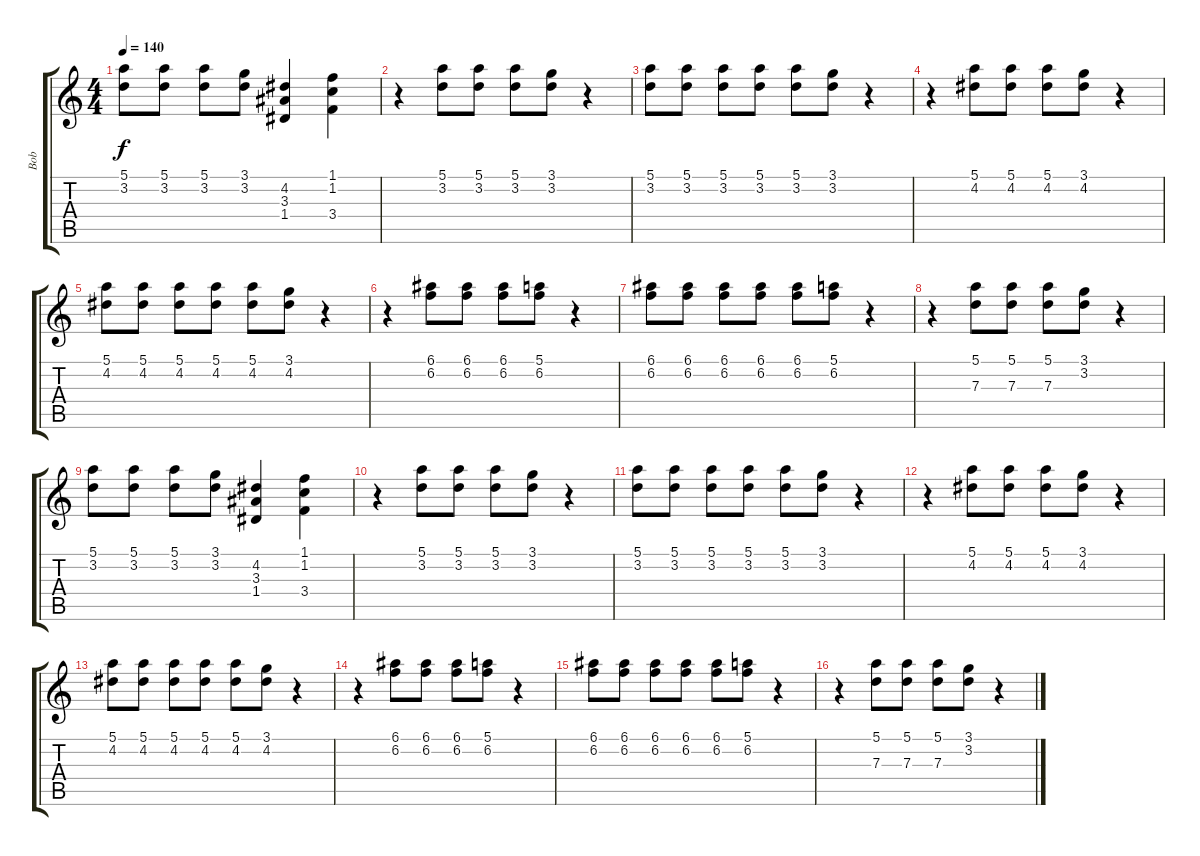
\track ("Bob" "Bob") {instrument distortionguitar}
\staff {score tabs}
\tuning (E4 B3 G3 D3 A2 E2) {hide}
\ts (4 4)
\tempo 140
\clef g2
\ks c
(5.1 3.2).8{dy f} (5.1 3.2).8 (5.1 3.2).8 (3.1 3.2).8 (4.2 3.3 1.4).4 (1.1 1.2 3.4).4 |
r.4 (5.1 3.2).8 (5.1 3.2).8 (5.1 3.2).8 (3.1 3.2).8 r.4 |
(5.1 3.2).8 (5.1 3.2).8 (5.1 3.2).8 (5.1 3.2).8 (5.1 3.2).8 (3.1 3.2).8 r.4 |
r.4 (5.1 4.2).8 (5.1 4.2).8 (5.1 4.2).8 (3.1 4.2).8 r.4 |
(5.1 4.2).8 (5.1 4.2).8 (5.1 4.2).8 (5.1 4.2).8 (5.1 4.2).8 (3.1 4.2).8 r.4 |
r.4 (6.1 6.2).8 (6.1 6.2).8 (6.1 6.2).8 (5.1 6.2).8 r.4 |
(6.1 6.2).8 (6.1 6.2).8 (6.1 6.2).8 (6.1 6.2).8 (6.1 6.2).8 (5.1 6.2).8 r.4 |
r.4 (5.1 7.3).8 (5.1 7.3).8 (5.1 7.3).8 (3.1 3.2).8 r.4 |
(5.1 3.2).8 (5.1 3.2).8 (5.1 3.2).8 (3.1 3.2).8 (4.2 3.3 1.4).4 (1.1 1.2 3.4).4 |
r.4 (5.1 3.2).8 (5.1 3.2).8 (5.1 3.2).8 (3.1 3.2).8 r.4 |
(5.1 3.2).8 (5.1 3.2).8 (5.1 3.2).8 (5.1 3.2).8 (5.1 3.2).8 (3.1 3.2).8 r.4 |
r.4 (5.1 4.2).8 (5.1 4.2).8 (5.1 4.2).8 (3.1 4.2).8 r.4 |
(5.1 4.2).8 (5.1 4.2).8 (5.1 4.2).8 (5.1 4.2).8 (5.1 4.2).8 (3.1 4.2).8 r.4 |
r.4 (6.1 6.2).8 (6.1 6.2).8 (6.1 6.2).8 (5.1 6.2).8 r.4 |
(6.1 6.2).8 (6.1 6.2).8 (6.1 6.2).8 (6.1 6.2).8 (6.1 6.2).8 (5.1 6.2).8 r.4 |
r.4 (5.1 7.3).8 (5.1 7.3).8 (5.1 7.3).8 (3.1 3.2).8 r.4
